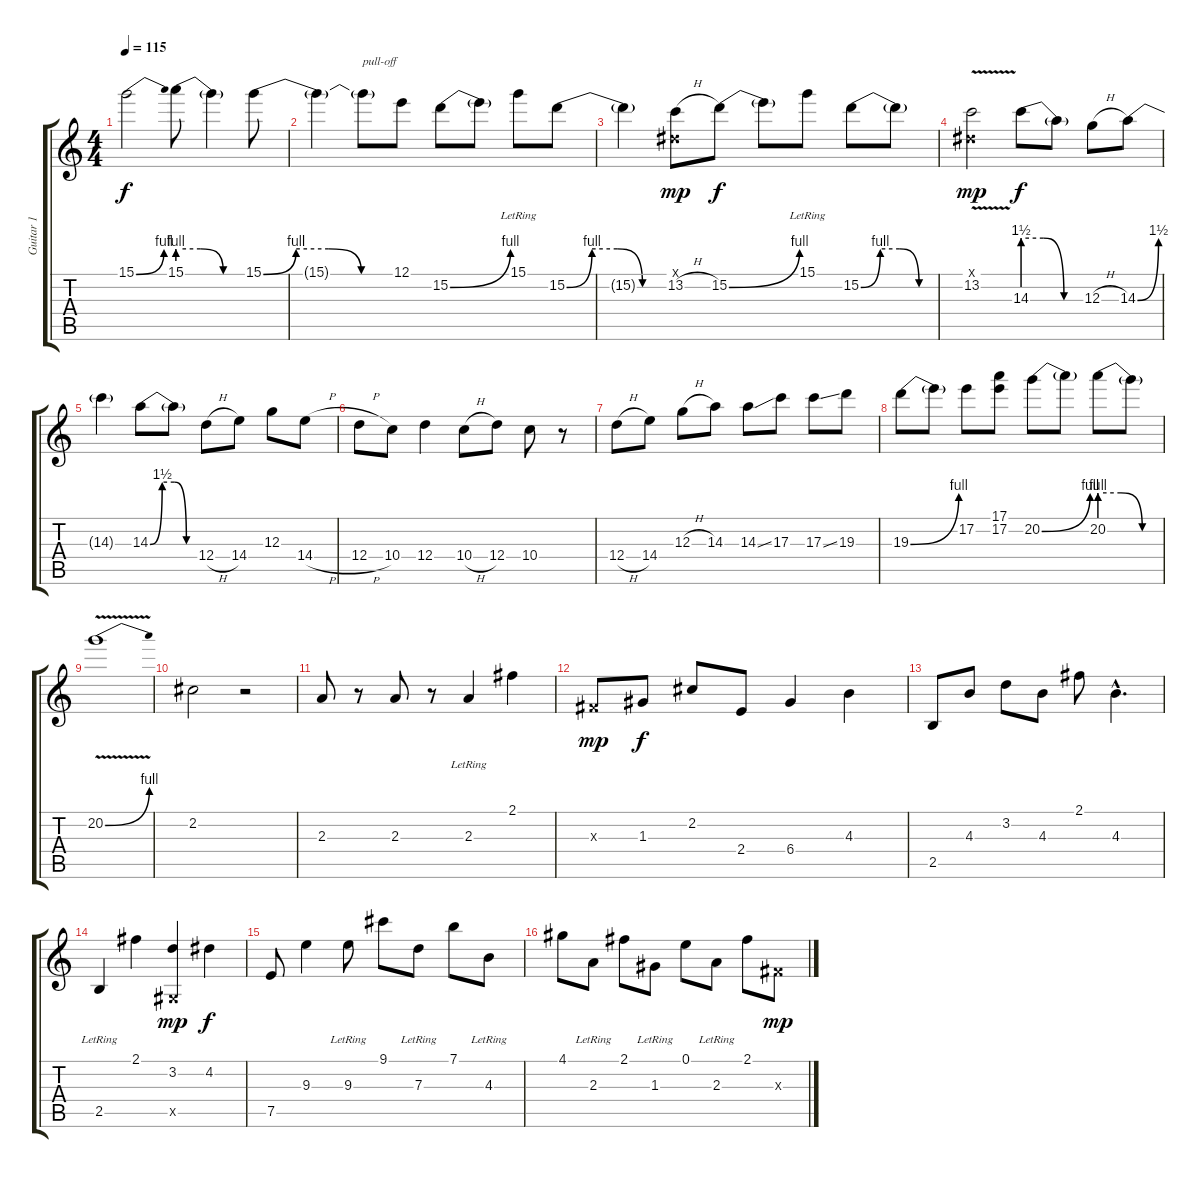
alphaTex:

\track ("Guitar 1" "Guitar 1") {instrument overdrivenguitar}
\staff {score tabs}
\tuning (E4 B3 G3 D3 A2 E2) {hide}
\ts (4 4)
\tempo 115
\clef g2
\ks c
15.1{be (bend 0 0 60 4)}.2{dy f} 15.1{be (custom 0 4 20 4 40 0 60 0)}.8 15.1{t}.4 15.1{be (custom 0 0 15 4 30 4 45 0 60 0)}.8 |
15.1{t}.4 15.1{t}.8{txt "pull-off"} 12.1.8 15.2{be (bend 0 0 60 4)}.8 15.2{t}.8 15.1{lr}.8 15.2{be (custom 0 0 15 4 30 4 45 0 60 0)}.8 |
15.2{t}.4 (-1.1{x} 13.2{h}).8{dy mp} 15.2{be (bend 0 0 60 4)}.8{dy f} 15.2{t}.8 15.1{lr}.8 15.2{be (custom 0 0 15 4 30 4 45 0 60 0)}.8 15.2{t}.8 |
(-1.1{v x} 13.2{v}).2{dy mp} 14.3{be (custom 0 6 20 6 40 0 60 0)}.8{dy f} 14.3{t}.8 12.3{h}.8 14.3{be (bend 0 0 60 6)}.8 |
14.3{t}.4 14.3{be (custom 0 0 15 6 30 6 45 0 60 0)}.8 14.3{t}.8 12.4{h}.8 14.4.8 12.3.8 14.4{h}.8 |
12.4{h}.8 10.4.8 12.4.4 10.4{h}.8 12.4.8 10.4.8 r.8 |
12.4{h}.8 14.4.8 12.3{h}.8 14.3.8 14.3{ss}.8 17.3.8 17.3{ss}.8 19.3.8 |
19.3{be (bend 0 0 60 4)}.8 19.3{t}.8 17.2.8 (17.1 17.2).8 20.2{be (bend 0 0 60 4)}.8 20.2{t}.8 20.2{be (custom 0 4 20 4 40 0 60 0)}.8 20.2{t}.8 |
20.2{be (bend 0 0 60 4) v}.1{volume 8} |
2.2.2 r.2 |
2.3.8 r.8 2.3.8 r.8 2.3{lr}.4 2.1.4 |
-1.3{x}.8{dy mp} 1.3.8{dy f} 2.2.8 2.4.8 6.4.4 4.3.4 |
2.5.8 4.3.8 3.2.8 4.3.8 2.1.8 4.3{hac}.4{d} |
2.5{lr}.4 2.1.4 (3.2 -1.5{x}).4{dy mp} 4.2.4{dy f} |
7.5.8{volume 10} 9.3.4 9.3{lr}.8 9.1.8 7.3{lr}.8 7.1.8 4.3{lr}.8 |
4.1.8 2.3{lr}.8 2.1.8 1.3{lr}.8 0.1.8 2.3{lr}.8 2.1.8 -1.3{x}.8{dy mp}
